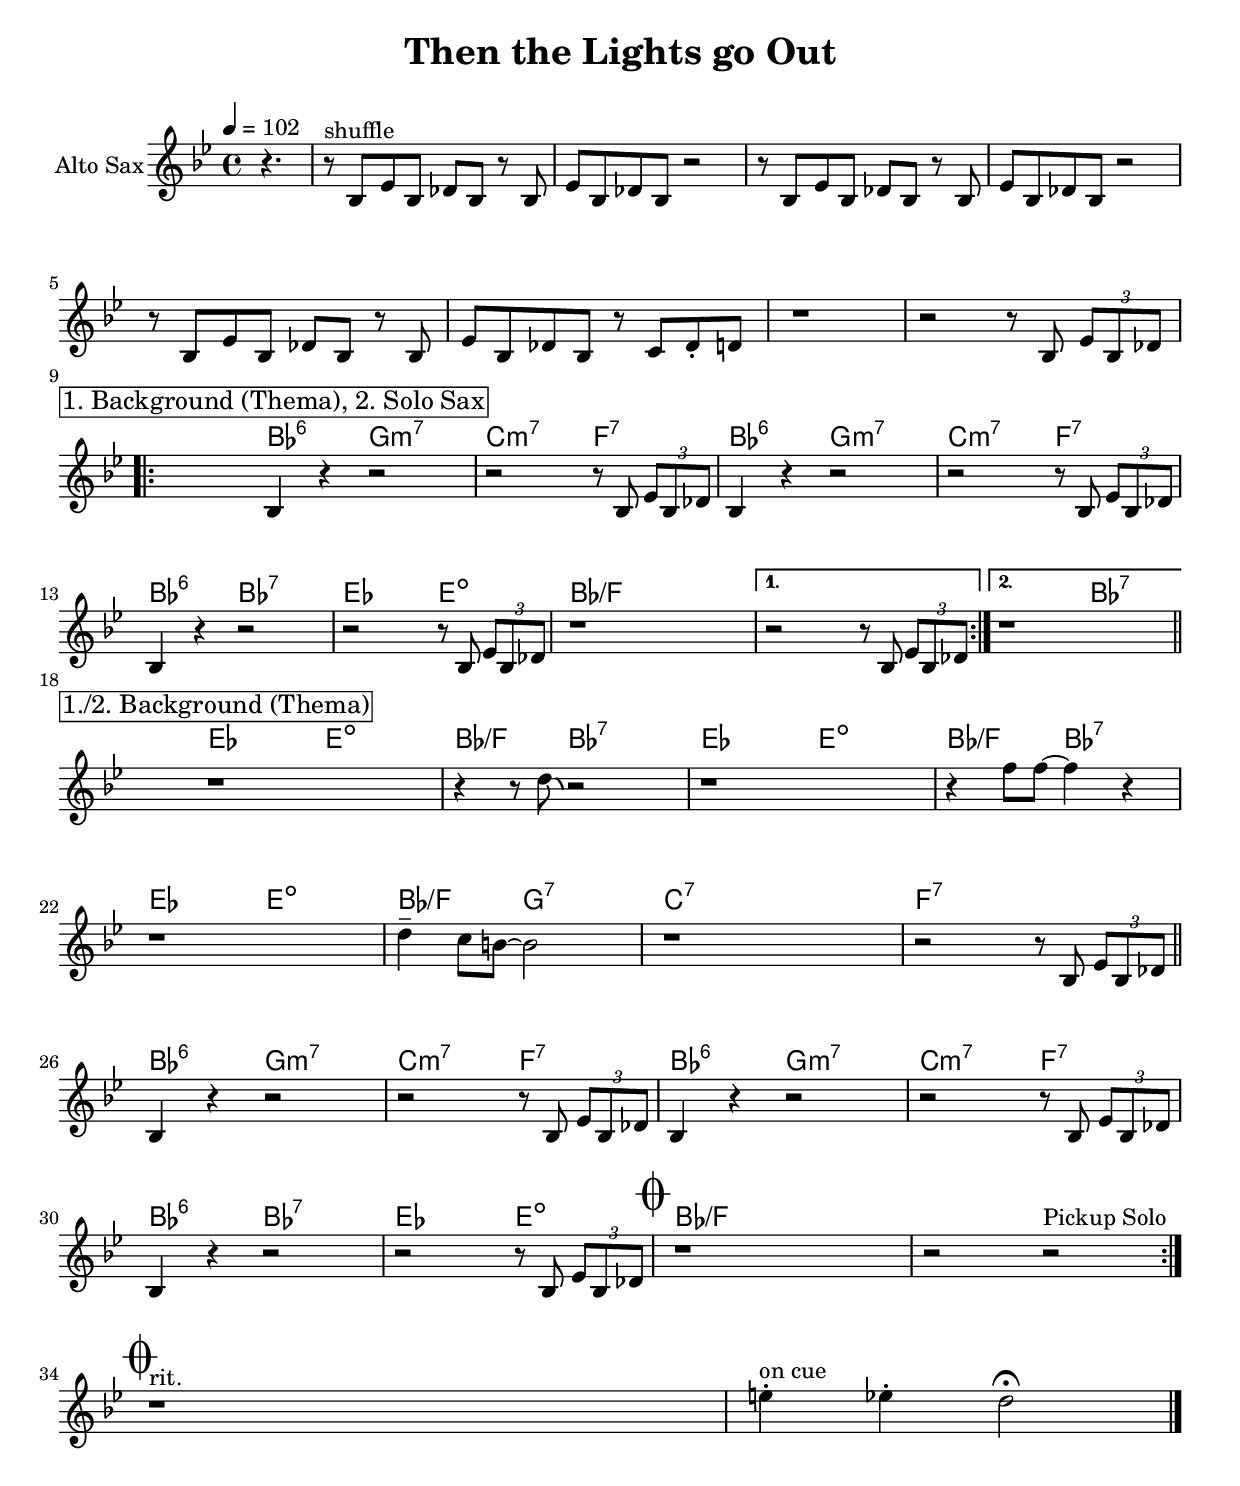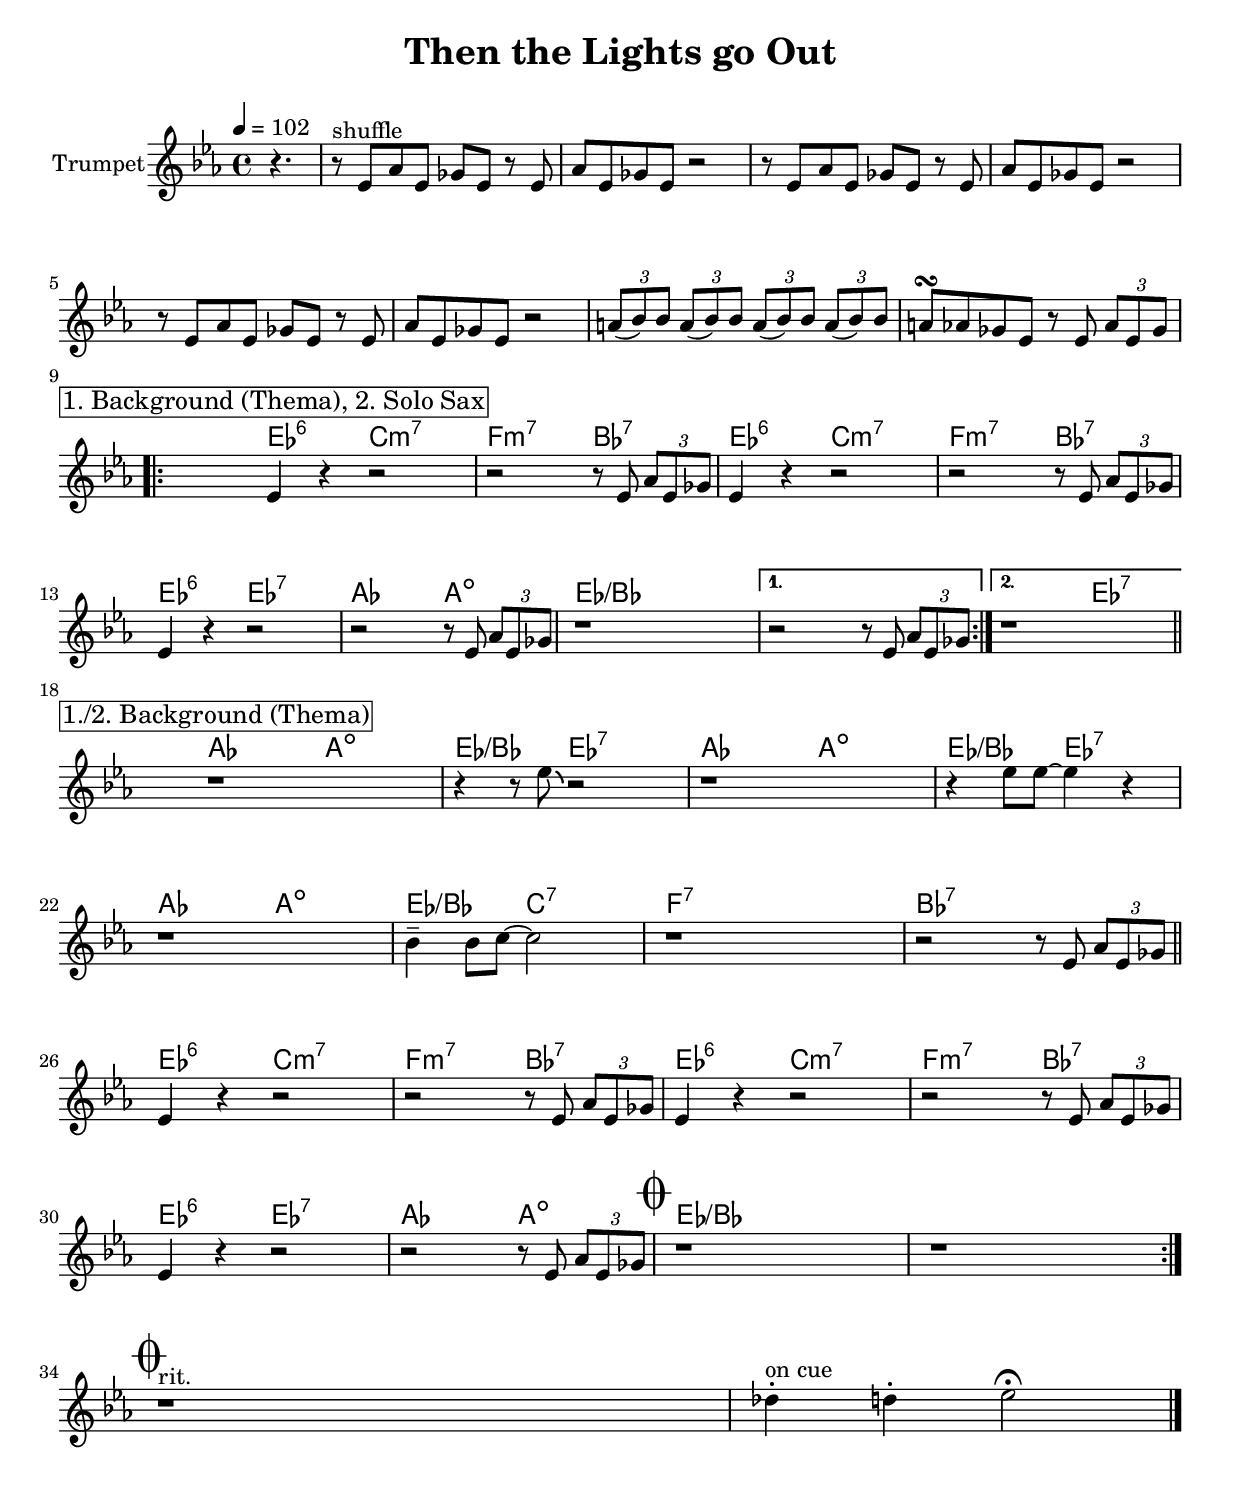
#(ly:set-option 'relative-includes #t)
\include "lib.ly"

\header {
  title = "Then the Lights go Out"
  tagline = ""
}

\paper {
  markup-system-spacing #'padding = #3 %space after title
}

global = {
  \time 4/4
  \key f \major
  \clef "violin"
  \set Score.skipBars = ##t % combine multi-rests
  \accidentalStyle "modern-voice-cautionary" % print some reduntant accidentals in parenthesis, e.g. (#)
}

structure = {
  \tempo 4 = 102
  \partial 4. s4.
  s1*0^"shuffle"
  s1*8 % intro
  s1*8 s1*1 % A, second ending
  \bar "||"
  s1*8 % B
  \bar "||"
  s1*6 % A
  \pCoda
  s1*2
  \pCoda
  s1*2 % Coda
  \bar "|."
}

remarks = \lyricmode {
  \partial 4. \skip 4.
  \skip 1*8
  \markupBox "1. Background (Thema), 2. Solo Sax" 1
  \skip 1*8
  \markupBox "1./2. Background (Thema)"
}

chorusChords = \chordmode {
  f2:6 d:m7 g:m7 c:7 f:6 d:m7 g:m7 c:7
  f:6 f:7 bes b:dim f1:/c s1
  s2 f:7 % second ending
  bes2 b:dim f:/c f:7 bes2 b:dim f:/c f:7
  bes2 b:dim f:/c d:7 g1:7 c:7

  f2:6 d:m7 g:m7 c:7 f:6 d:m7 g:m7 c:7
  f:6 f:7 bes b:dim f1:/c s1
}

theChords = {
  \partial 4. s4.
  s1*8
  \set Score.proportionalNotationDuration = #(ly:make-moment 1 8 )
  \chorusChords
  \unset Score.proportionalNotationDuration
}

trumpetChords = \transpose d c \theChords
altoChords = \transpose g c \theChords

slTp = \relative c'' { e4 }
slAs = \relative c''' { a4 }
slbTp = \repeat unfold 4 \slTp
slbAs = \repeat unfold 4 \slAs

introLick = \relative c'' {
  r8 f, bes f as f r8 f | bes f as f
}

trumpet = \transpose d c \relative c'' {
  \global
  \set Staff.instrumentName = #"Trumpet"
  \partial 4. r4.
  \introLick r2 | \introLick r2 |
  \introLick r2 | \repeat unfold 4 \tuplet 3/2 {b8( c) c} | b8\turn bes as f r f \tuplet 3/2 {bes f as} |

  \repeat volta 2 {
    \repeat volta 2 {
      f4 r4 r2 | r2 r8 f \tuplet 3/2 {bes f as} | f4 r4 r2 | r2 r8 f \tuplet 3/2 {bes f as} |
      f4 r4 r2 | r2 r8 f \tuplet 3/2 {bes f as} | r1 |
    }
    \alternative {
      { r2 r8 f \tuplet 3/2 {bes f as} }
      { r1 }
    }
    r1 | r4 r8 f'\fall r2 | r1 | r4 f8 f~ f4 r4 |
    r1 | c4^- c8 d~ d2 | r1 | r2 r8 f, \tuplet 3/2 {bes f as}

    f4 r4 r2 | r2 r8 f \tuplet 3/2 {bes f as} | f4 r4 r2 | r2 r8 f \tuplet 3/2 {bes f as} |
    f4 r4 r2 | r2 r8 f \tuplet 3/2 {bes f as} | r1 | r1
  }
  r1^"rit." | es'4-.^"on cue" e-. f2\fermata
}

breaks = {
  \partial 4. s4.
  s1*8 \break
  s1*4 \break
  s1*5 \break
  s1*4 \break
  s1*4 \break
  s1*4 \break
  s1*4 \break
}

altoSax = \transpose g c \relative c'' {
  \global
  \set Staff.instrumentName = #"Alto Sax"
  \partial 4. r4.
  \transpose c c {
    \introLick r2 | \introLick r2 |
    \introLick
  } r8 g as-. a r1 | r2 r8 f \tuplet 3/2 {bes f as} |

  \repeat volta 2 {
    \repeat volta 2 {
      f4 r4 r2 | r2 r8 f \tuplet 3/2 {bes f as} | f4 r4 r2 | r2 r8 f \tuplet 3/2 {bes f as} |
      f4 r4 r2 | r2 r8 f \tuplet 3/2 {bes f as} | r1 |
    }
    \alternative {
      { r2 r8 f \tuplet 3/2 {bes f as} }
      { r1 }
    }
    r1 | r4 r8 a'\fall r2 | r1 | r4 c8 c~ c4 r4 |
    r1 | a4^- g8 fis~ fis2 | r1 | r2 r8 f, \tuplet 3/2 {bes f as}

    f4 r4 r2 | r2 r8 f \tuplet 3/2 {bes f as} | f4 r4 r2 | r2 r8 f \tuplet 3/2 {bes f as} |
    f4 r4 r2 | r2 r8 f \tuplet 3/2 {bes f as} | r1 | r2 r2^"Pickup Solo"
  }
  r1^"rit." | b'4-.^"on cue" bes-. a2\fermata
}

% \book {
%   \score {
%     % \midi { }
%     <<
%       \lyricsAbove \remarks
%       \new ChordNames \trumpetChords
%       \new Staff = "trumpet" <<
%         \structure
%         \trumpet
%       >>
%       % \new Staff \trumpet
%       \new ChordNames \altoChords
%       \new Staff = "altoSax" <<
%         \altoSax
%       >>
%     >>
%   }
% }
\book {
  \bookOutputSuffix "tp"
  \paper {
    system-system-spacing #'basic-distance = #15 % increase space
    % fit on one page
    % system-system-spacing = #'(
    %   (basic-distance . 10)
    %   (minimum-distance . 0)
    %   (padding . 0)
    %   (stretchability . 0))
  }
  \score {
    <<
      \lyricsAbove \remarks
      \new ChordNames \trumpetChords
      \new Staff = "trumpet" <<
        \structure
        \breaks
        \trumpet
      >>
    >>
  }
}
\book {
  \bookOutputSuffix "as"
  \paper {
    system-system-spacing #'basic-distance = #15 % increase space
  }
  \score {
    <<
      \lyricsAbove \remarks
      \new ChordNames \altoChords
      \new Staff = "altoSax" <<
        \structure
        \breaks
        \altoSax
      >>
    >>
  }
}
